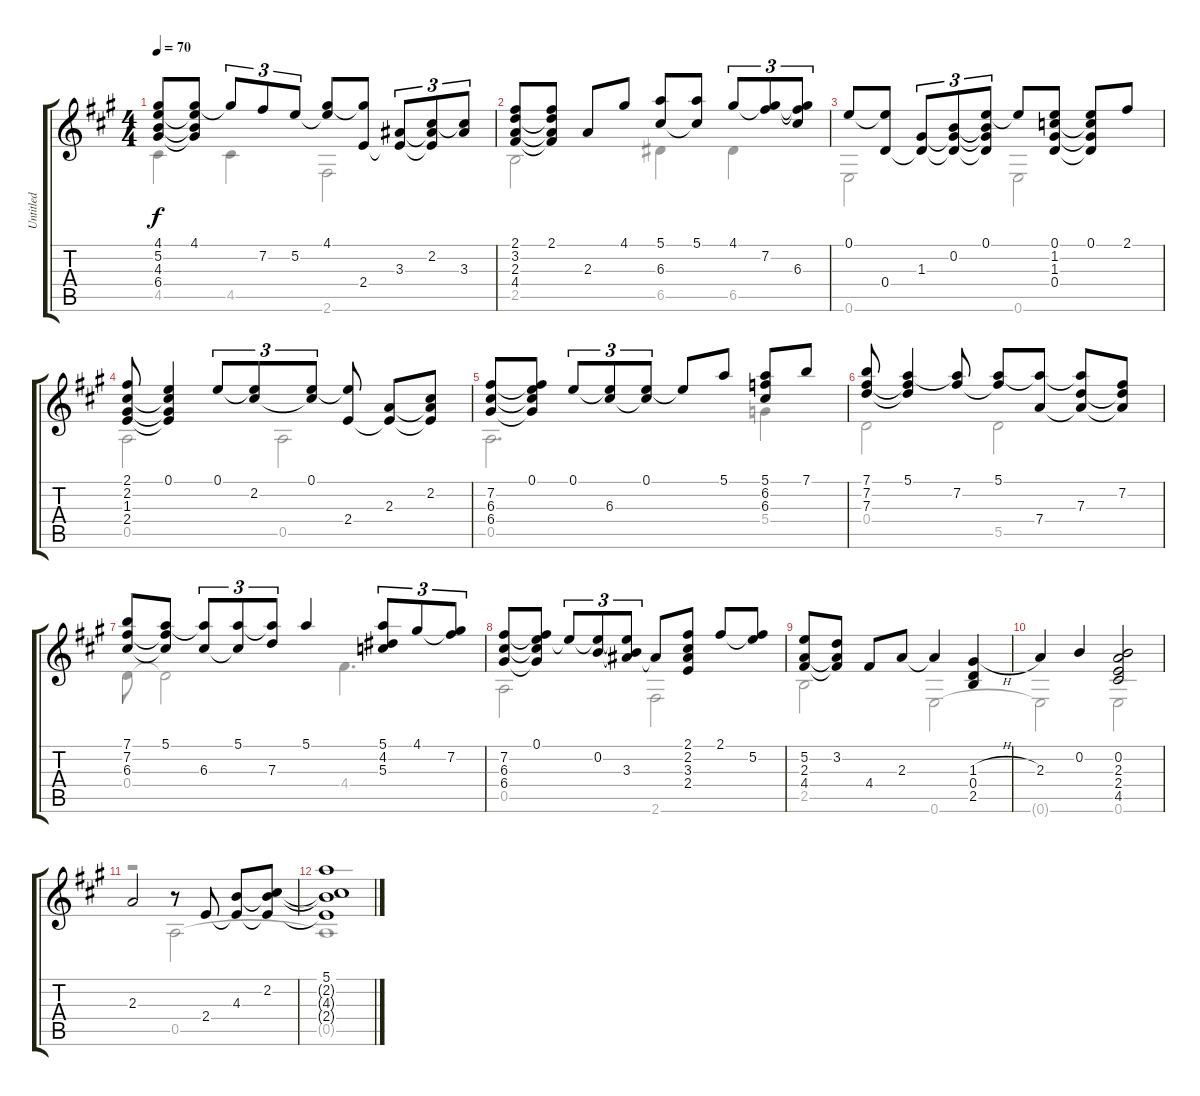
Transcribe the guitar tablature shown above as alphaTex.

\track ("Untitled" "Untitled") {instrument acousticguitarnylon}
\staff {score tabs}
\tuning (E4 B3 G3 D3 A2 E2) {hide}
\voice
\ts (4 4)
\tempo 70
\clef g2
\ks a
(4.1 5.2 4.3 6.4).8{dy f} (4.1 5.2{t} 4.3{t} 6.4{t}).8 4.1{t}.8{tu (3 2)} 7.2.8{tu (3 2)} 5.2.8{tu (3 2)} (4.1 5.2{t}).8 (4.1{t} 2.4).8 (3.3 2.4{t}).8{tu (3 2)} (2.2 3.3{t} 2.4{t}).8{tu (3 2)} (2.2{t} 3.3).8{tu (3 2)} |
(2.1 3.2 2.3 4.4).8 (2.1 3.2{t} 2.3{t} 4.4{t}).8 2.3.8 4.1.8 (5.1 6.3).8 (5.1 6.3{t}).8 4.1.8{tu (3 2)} (4.1{t} 7.2).8{tu (3 2)} (4.1{t} 7.2{t} 6.3).8{tu (3 2)} |
0.1.8 (0.1{t} 0.4).8 (1.3 0.4{t}).8{tu (3 2)} (0.2 1.3{t} 0.4{t}).8{tu (3 2)} (0.1 0.2{t} 1.3{t} 0.4{t}).8{tu (3 2)} 0.1{t}.8 (0.1 1.2 1.3 0.4).8 (0.1 1.2{t} 1.3{t} 0.4{t}).8 2.1.8 |
(2.1 2.2 1.3 2.4).8 (0.1 2.2{t} 1.3{t} 2.4{t}).4 0.1.8{tu (3 2)} (0.1{t} 2.2).8{tu (3 2)} (0.1 2.2{t}).8{tu (3 2)} (0.1{t} 2.4).8 (2.3 2.4{t}).8 (2.2 2.3{t} 2.4{t}).8 |
(7.2 6.3 6.4).8 (0.1 7.2{t} 6.3{t} 6.4{t}).8 0.1.8{tu (3 2)} (0.1{t} 6.3).8{tu (3 2)} (0.1 6.3{t}).8{tu (3 2)} 0.1{t}.8 5.1.8 (5.1 6.2 6.3).8 7.1.8 |
(7.1 7.2 7.3).8 (5.1 7.2{t} 7.3{t}).4 (5.1{t} 7.2).8 (5.1 7.2{t}).8 (5.1{t} 7.4).8 (5.1{t} 7.3 7.4{t}).8 (7.2 7.3{t} 7.4{t}).8 |
(7.1 7.2 6.3).8 (5.1 7.2{t} 6.3{t}).8 (5.1{t} 6.3).8{tu (3 2)} (5.1 6.3{t}).8{tu (3 2)} (5.1{t} 7.3).8{tu (3 2)} 5.1.4 (5.1 4.2 5.3).8{tu (3 2)} 4.1.8{tu (3 2)} (4.1{t} 7.2).8{tu (3 2)} |
(7.2 6.3 6.4).8 (0.1 7.2{t} 6.3{t} 6.4{t}).8 0.1{t}.8{tu (3 2)} (0.1{t} 0.2).8{tu (3 2)} (0.1{t} 0.2{t} 3.3).8{tu (3 2)} 3.3{t}.8 (2.1 2.2 3.3 2.4).8 2.1.8 (2.1{t} 5.2).8 |
(5.2 2.3 4.4).8 (3.2 2.3{t} 4.4{t}).8 4.4.8 2.3.8 2.3{t}.4 (1.3{h} 0.4 2.5).4 |
2.3.4 0.2.4 (0.2 2.3 2.4 4.5).2 |
2.3.2 r.8 2.4.8 (4.3 2.4{t}).8 (2.2 4.3{t} 2.4{t}).8 |
(5.1 2.2{t} 4.3{t} 2.4{t}).1
\voice
\clef g2
\ottava regular
\simile none
\ks a
4.5.4{dy f} 4.5.4 2.6.2 |
2.5.2 6.5.4 6.5.4 |
0.6.2 0.6.2 |
0.5.2 0.5.2 |
0.5.2{d} 5.4.4 |
0.4.2 5.5.2 |
0.4.8 0.4{t}.2 4.4.4{d} |
0.5.2 2.6.2 |
2.5.2 0.6.2 |
0.6{t}.2 0.6.2 |
r.2 0.5.2 |
0.5{t}.1
